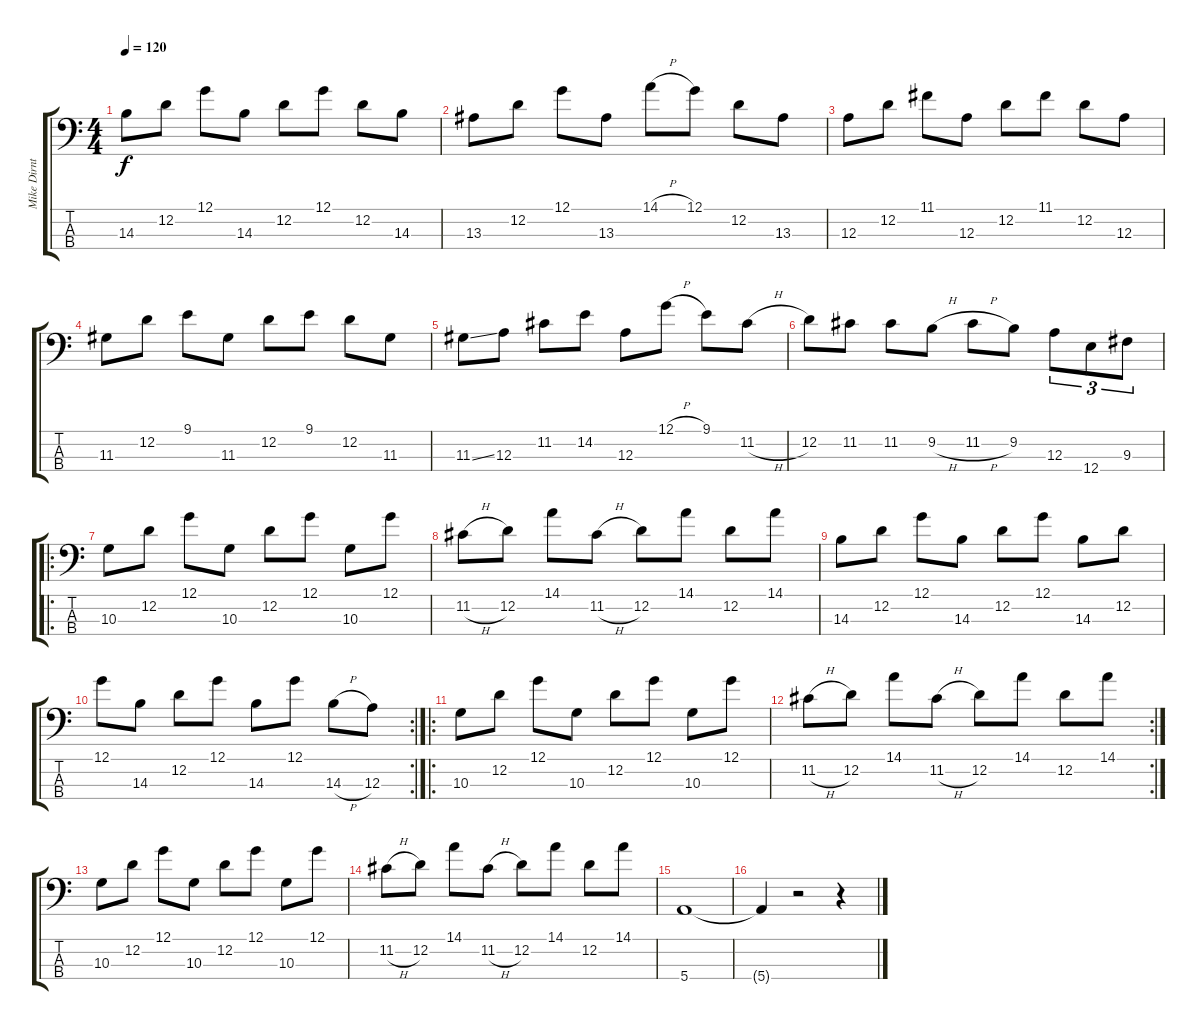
\track ("Mike Dirnt - Bass" "Mike Dirnt") {instrument electricbassfinger}
\staff {score tabs}
\tuning (G2 D2 A1 E1) {hide}
\ts (4 4)
\tempo 120
\clef f4
\ks c
14.3.8{dy f instrument electricbassfinger} 12.2.8 12.1.8 14.3.8 12.2.8 12.1.8 12.2.8 14.3.8 |
13.3.8 12.2.8 12.1.8 13.3.8 14.1{h}.8 12.1.8 12.2.8 13.3.8 |
12.3.8 12.2.8 11.1.8 12.3.8 12.2.8 11.1.8 12.2.8 12.3.8 |
11.3.8 12.2.8 9.1.8 11.3.8 12.2.8 9.1.8 12.2.8 11.3.8 |
11.3{ss}.8 12.3.8 11.2.8 14.2.8 12.3.8 12.1{h}.8 9.1.8 11.2{h}.8 |
12.2.8 11.2.8 11.2.8 9.2{h}.8 11.2{h}.8 9.2.8 12.3.8{tu (3 2)} 12.4.8{tu (3 2)} 9.3.8{tu (3 2)} |
\ro
10.3.8 12.2.8 12.1.8 10.3.8 12.2.8 12.1.8 10.3.8 12.1.8 |
11.2{h}.8 12.2.8 14.1.8 11.2{h}.8 12.2.8 14.1.8 12.2.8 14.1.8 |
14.3.8 12.2.8 12.1.8 14.3.8 12.2.8 12.1.8 14.3.8 12.2.8 |
\rc 2
12.1.8 14.3.8 12.2.8 12.1.8 14.3.8 12.1.8 14.3{h}.8 12.3.8 |
\ro
10.3.8 12.2.8 12.1.8 10.3.8 12.2.8 12.1.8 10.3.8 12.1.8 |
\rc 2
11.2{h}.8 12.2.8 14.1.8 11.2{h}.8 12.2.8 14.1.8 12.2.8 14.1.8 |
10.3.8 12.2.8 12.1.8 10.3.8 12.2.8 12.1.8 10.3.8 12.1.8 |
11.2{h}.8 12.2.8 14.1.8 11.2{h}.8 12.2.8 14.1.8 12.2.8 14.1.8 |
5.4.1 |
5.4{t}.4 r.2 r.4
